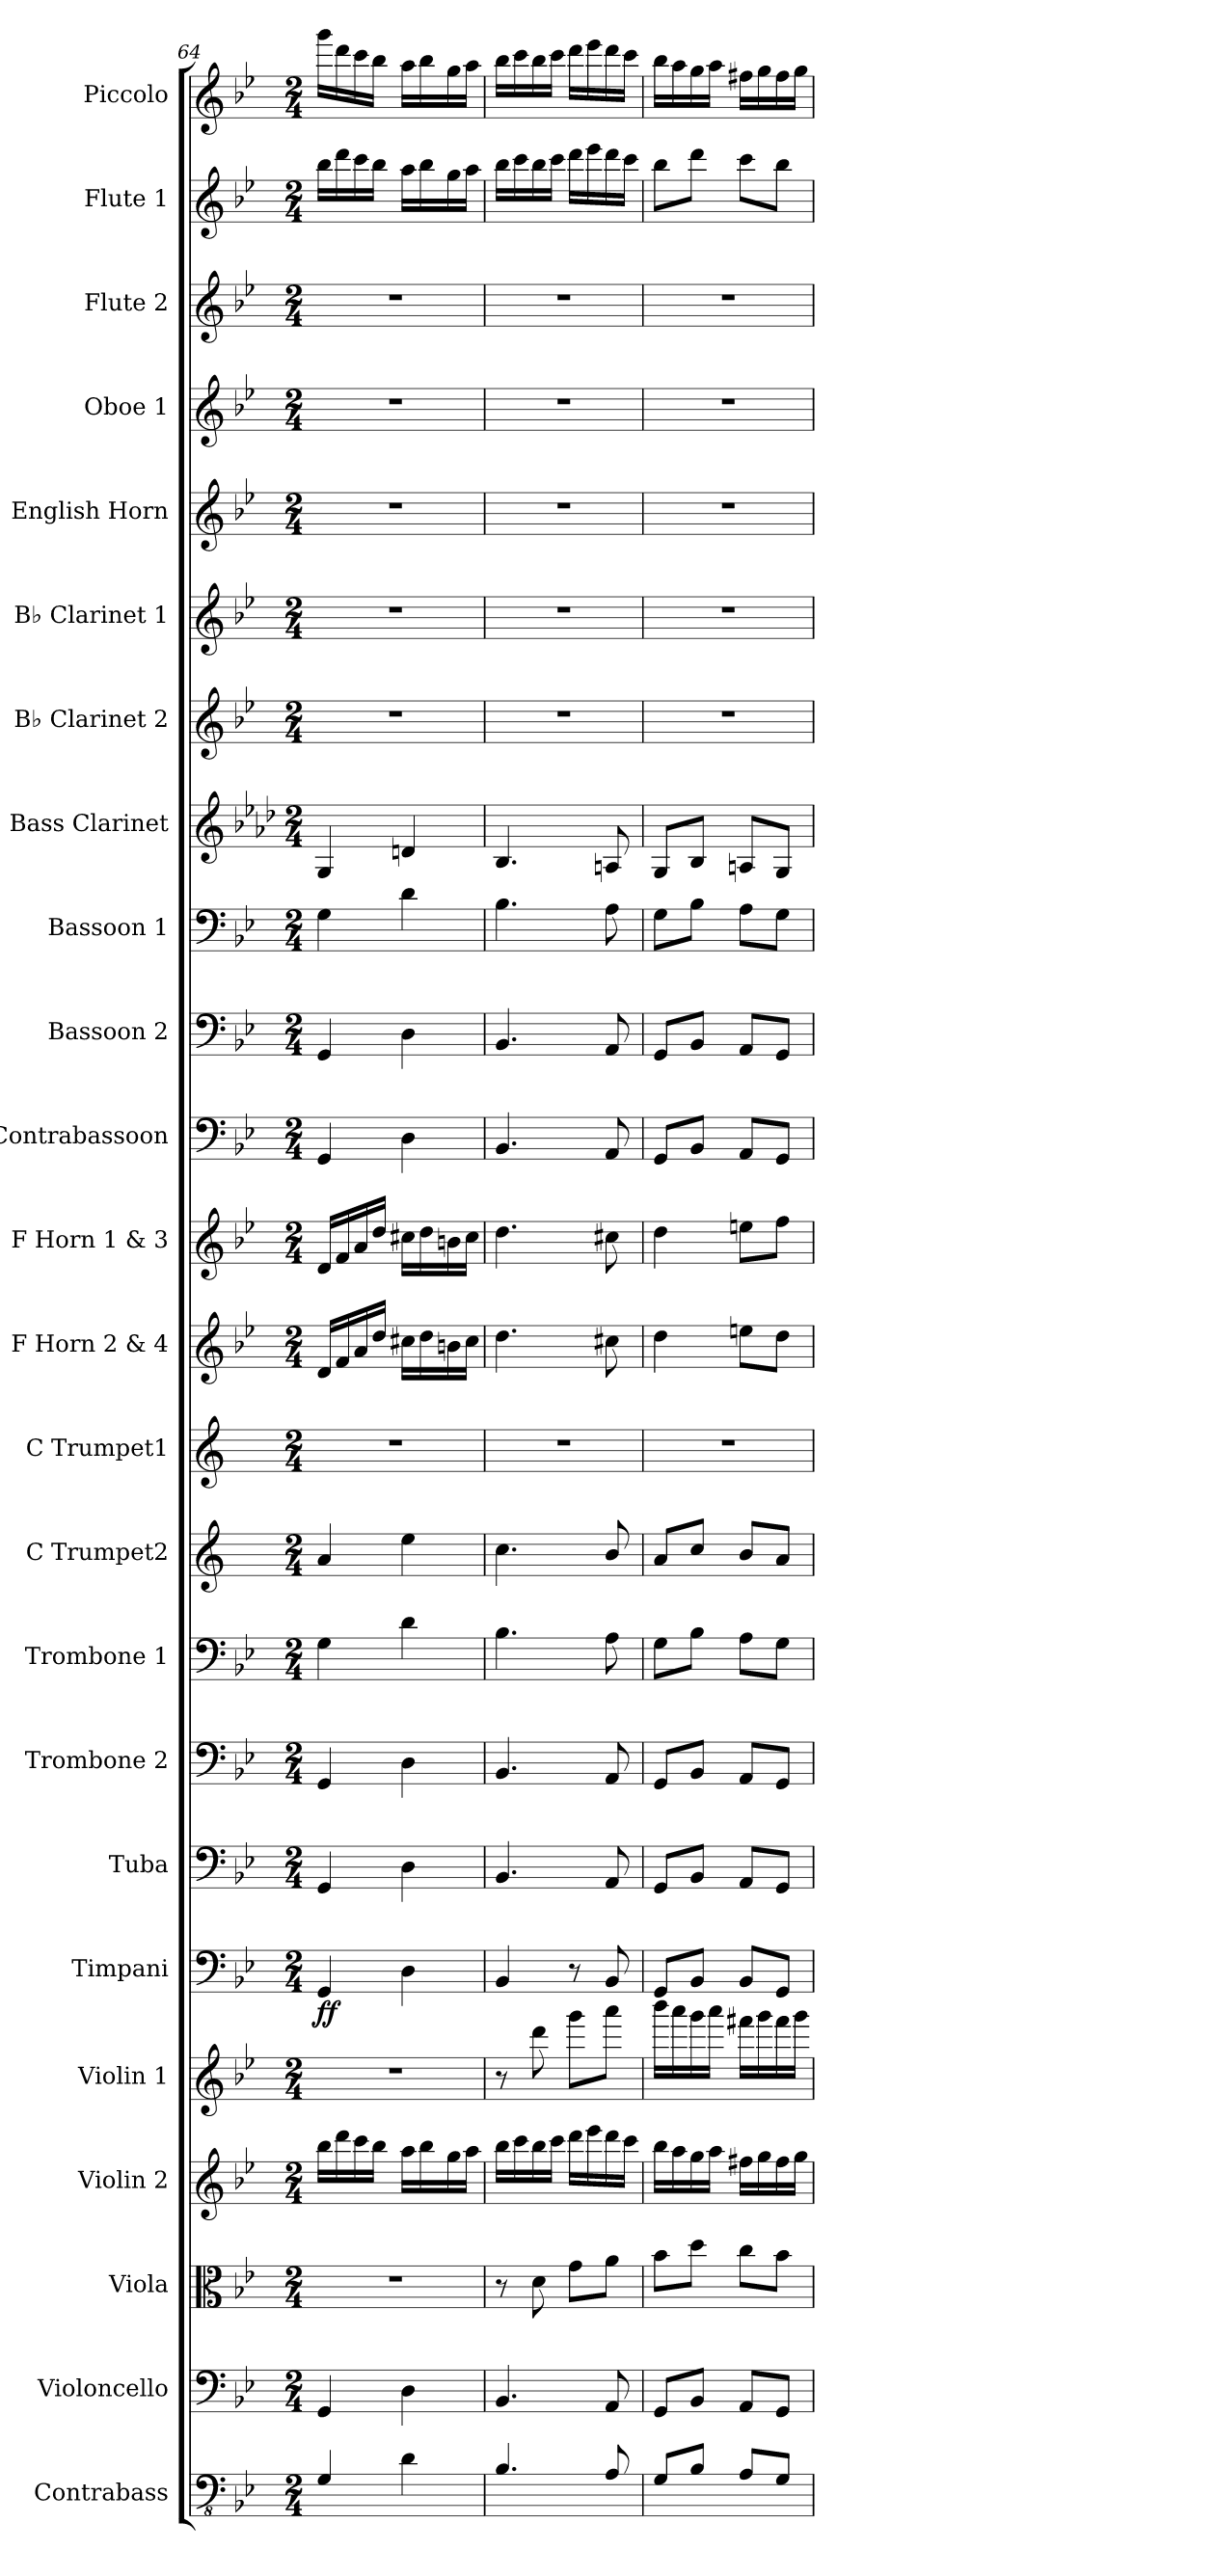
**kern	**kern	**kern	**kern	**kern	**kern	**dynam	**kern	**kern	**kern	**kern	**kern	**kern	**kern	**kern	**kern	**kern	**kern	**kern	**kern	**kern	**kern	**kern	**kern	**kern
*part24	*part23	*part22	*part21	*part20	*part19	*part19	*part18	*part17	*part16	*part15	*part14	*part13	*part12	*part11	*part10	*part9	*part8	*part7	*part6	*part5	*part4	*part3	*part2	*part1
*staff24	*staff23	*staff22	*staff21	*staff20	*staff19	*staff19	*staff18	*staff17	*staff16	*staff15	*staff14	*staff13	*staff12	*staff11	*staff10	*staff9	*staff8	*staff7	*staff6	*staff5	*staff4	*staff3	*staff2	*staff1
*I"Contrabass	*I"Violoncello	*I"Viola	*I"Violin 2	*I"Violin 1	*I"Timpani	*	*I"Tuba	*I"Trombone 2	*I"Trombone 1	*I"C Trumpet2	*I"C Trumpet1	*I"F Horn 2 &amp; 4	*I"F Horn 1 &amp; 3	*I"Contrabassoon	*I"Bassoon 2	*I"Bassoon 1	*I"Bass Clarinet	*I"B♭ Clarinet 2	*I"B♭ Clarinet 1	*I"English Horn	*I"Oboe 1	*I"Flute 2	*I"Flute 1	*I"Piccolo
*I'Cb.	*I'Vc.	*I'Vla.	*I'Vln. 2	*I'Vln. 1	*I'Timp.	*	*I'Tba.	*I'Tbn. 2	*I'Tbn. 1	*I'C Tpt.	*I'C Tpt.	*I'F Hn. 2 4	*I'F Hn. 1 3	*I'Cbsn.	*I'Bsn. 2	*I'Bsn. 1	*I'B. Cl.	*I'B♭ Cl. 2	*I'B♭ Cl. 1	*I'E. Hn.	*I'Ob. 1	*I'Fl. 2	*I'Fl. 1	*I'Picc.
*clefFv4	*clefF4	*clefC3	*clefG2	*clefG2	*clefF4	*	*clefF4	*clefF4	*clefF4	*clefG2	*clefG2	*clefG2	*clefG2	*clefF4	*clefF4	*clefF4	*clefG2	*clefG2	*clefG2	*clefG2	*clefG2	*clefG2	*clefG2	*clefG2
*ITrd7c12	*	*	*	*	*	*	*	*	*	*ITrd1c2	*ITrd1c2	*ITrd4c7	*ITrd4c7	*ITrd7c12	*	*	*ITrd8c14	*ITrd1c2	*ITrd1c2	*ITrd4c7	*	*	*	*ITrd-7c-12
*k[b-e-]	*k[b-e-]	*k[b-e-]	*k[b-e-]	*k[b-e-]	*k[b-e-]	*	*k[b-e-]	*k[b-e-]	*k[b-e-]	*k[b-e-]	*k[b-e-]	*k[b-e-a-]	*k[b-e-a-]	*k[b-e-]	*k[b-e-]	*k[b-e-]	*k[b-e-a-d-]	*k[b-e-a-d-]	*k[b-e-a-d-]	*k[b-e-a-]	*k[b-e-]	*k[b-e-]	*k[b-e-]	*k[b-e-]
*M2/4	*M2/4	*M2/4	*M2/4	*M2/4	*M2/4	*	*M2/4	*M2/4	*M2/4	*M2/4	*M2/4	*M2/4	*M2/4	*M2/4	*M2/4	*M2/4	*M2/4	*M2/4	*M2/4	*M2/4	*M2/4	*M2/4	*M2/4	*M2/4
*MM60	*MM60	*MM60	*MM60	*MM60	*MM60	*	*MM60	*MM60	*MM60	*MM60	*MM60	*MM60	*MM60	*MM60	*MM60	*MM60	*MM60	*MM60	*MM60	*MM60	*MM60	*MM60	*MM60	*MM60
=64	=64	=64	=64	=64	=64	=64	=64	=64	=64	=64	=64	=64	=64	=64	=64	=64	=64	=64	=64	=64	=64	=64	=64	=64
!	!	!	!	!	!	!LO:DY:b	!	!	!	!	!	!	!	!	!	!	!	!	!	!	!	!	!	!
4GGG/	4GG/	2r	16bb-\LL	2r	4GG/	ff	4GG/	4GG/	4G\	4g/	2r	16G/LL	16G/LL	4GGG/	4GG/	4G\	4GG/	2r	2r	2r	2r	2r	16bb-\LL	16gggg\LL
.	.	.	16ddd\	.	.	.	.	.	.	.	.	16B-/	16B-/	.	.	.	.	.	.	.	.	.	16ddd\	16dddd\
.	.	.	16ccc\	.	.	.	.	.	.	.	.	16d/	16d/	.	.	.	.	.	.	.	.	.	16ccc\	16cccc\
.	.	.	16bb-\JJ	.	.	.	.	.	.	.	.	16g/JJ	16g/JJ	.	.	.	.	.	.	.	.	.	16bb-\JJ	16bbb-\JJ
4DD\	4D\	.	16aa\LL	.	4D\	.	4D\	4D\	4d\	4dd\	.	16f#X\LL	16f#X\LL	4DD\	4D\	4d\	4Dn/	.	.	.	.	.	16aa\LL	16aaa\LL
.	.	.	16bb-\	.	.	.	.	.	.	.	.	16g\	16g\	.	.	.	.	.	.	.	.	.	16bb-\	16bbb-\
.	.	.	16gg\	.	.	.	.	.	.	.	.	16en\	16en\	.	.	.	.	.	.	.	.	.	16gg\	16ggg\
.	.	.	16aa\JJ	.	.	.	.	.	.	.	.	16f#\JJ	16f#\JJ	.	.	.	.	.	.	.	.	.	16aa\JJ	16aaa\JJ
!!LO:PB:g=z
=65	=65	=65	=65	=65	=65	=65	=65	=65	=65	=65	=65	=65	=65	=65	=65	=65	=65	=65	=65	=65	=65	=65	=65	=65
4.BBB-/	4.BB-/	8r	16bb-\LL	8r	4BB-/	.	4.BB-/	4.BB-/	4.B-\	4.b-\	2r	4.g\	4.g\	4.BBB-/	4.BB-/	4.B-\	4.BB-/	2r	2r	2r	2r	2r	16bb-\LL	16bbb-\LL
.	.	.	16ccc\	.	.	.	.	.	.	.	.	.	.	.	.	.	.	.	.	.	.	.	16ccc\	16cccc\
.	.	8d\	16bb-\	8ddd\	.	.	.	.	.	.	.	.	.	.	.	.	.	.	.	.	.	.	16bb-\	16bbb-\
.	.	.	16ccc\JJ	.	.	.	.	.	.	.	.	.	.	.	.	.	.	.	.	.	.	.	16ccc\JJ	16cccc\JJ
.	.	8g\L	16ddd\LL	8ggg\L	8r	.	.	.	.	.	.	.	.	.	.	.	.	.	.	.	.	.	16ddd\LL	16dddd\LL
.	.	.	16eee-\	.	.	.	.	.	.	.	.	.	.	.	.	.	.	.	.	.	.	.	16eee-\	16eeee-\
8AAA/	8AA/	8a\J	16ddd\	8aaa\J	8BB-/	.	8AA/	8AA/	8A\	8a/	.	8f#X\	8f#X\	8AAA/	8AA/	8A\	8AAn/	.	.	.	.	.	16ddd\	16dddd\
.	.	.	16ccc\JJ	.	.	.	.	.	.	.	.	.	.	.	.	.	.	.	.	.	.	.	16ccc\JJ	16cccc\JJ
=66	=66	=66	=66	=66	=66	=66	=66	=66	=66	=66	=66	=66	=66	=66	=66	=66	=66	=66	=66	=66	=66	=66	=66	=66
8GGG/L	8GG/L	8b-\L	16bb-\LL	16bbb-\LL	8GG/L	.	8GG/L	8GG/L	8G\L	8g/L	2r	4g\	4g\	8GGG/L	8GG/L	8G\L	8GG/L	2r	2r	2r	2r	2r	8bb-\L	16bbb-\LL
.	.	.	16aa\	16aaa\	.	.	.	.	.	.	.	.	.	.	.	.	.	.	.	.	.	.	.	16aaa\
8BBB-/J	8BB-/J	8dd\J	16gg\	16ggg\	8BB-/J	.	8BB-/J	8BB-/J	8B-\J	8b-/J	.	.	.	8BBB-/J	8BB-/J	8B-\J	8BB-/J	.	.	.	.	.	8ddd\J	16ggg\
.	.	.	16aa\JJ	16aaa\JJ	.	.	.	.	.	.	.	.	.	.	.	.	.	.	.	.	.	.	.	16aaa\JJ
8AAA/L	8AA/L	8cc\L	16ff#X\LL	16fff#X\LL	8BB-/L	.	8AA/L	8AA/L	8A\L	8a/L	.	8an\L	8an\L	8AAA/L	8AA/L	8A\L	8AAn/L	.	.	.	.	.	8ccc\L	16fff#X\LL
.	.	.	16gg\	16ggg\	.	.	.	.	.	.	.	.	.	.	.	.	.	.	.	.	.	.	.	16ggg\
8GGG/J	8GG/J	8b-\J	16ff#\	16fff#\	8GG/J	.	8GG/J	8GG/J	8G\J	8g/J	.	8g\J	8b-\J	8GGG/J	8GG/J	8G\J	8GG/J	.	.	.	.	.	8bb-\J	16fff#\
.	.	.	16gg\JJ	16ggg\JJ	.	.	.	.	.	.	.	.	.	.	.	.	.	.	.	.	.	.	.	16ggg\JJ
=	=	=	=	=	=	=	=	=	=	=	=	=	=	=	=	=	=	=	=	=	=	=	=	=
*-	*-	*-	*-	*-	*-	*-	*-	*-	*-	*-	*-	*-	*-	*-	*-	*-	*-	*-	*-	*-	*-	*-	*-	*-
